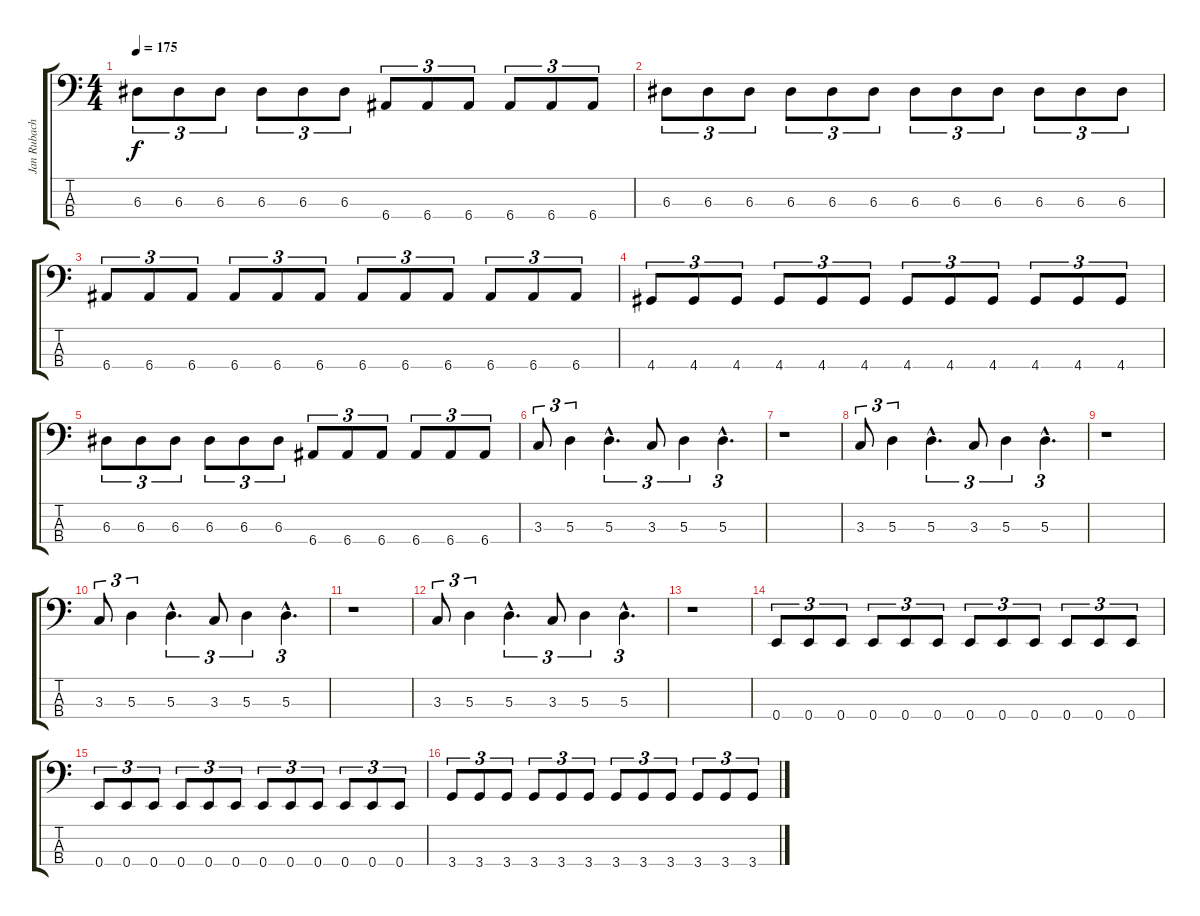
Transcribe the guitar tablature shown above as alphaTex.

\track ("Jan Rubach" "Jan Rubach") {instrument electricbasspick}
\staff {score tabs}
\tuning (G2 D2 A1 E1) {hide}
\ts (4 4)
\tempo 175
\clef f4
\ks c
6.3.8{tu (3 2) dy f} 6.3.8{tu (3 2)} 6.3.8{tu (3 2)} 6.3.8{tu (3 2)} 6.3.8{tu (3 2)} 6.3.8{tu (3 2)} 6.4.8{tu (3 2)} 6.4.8{tu (3 2)} 6.4.8{tu (3 2)} 6.4.8{tu (3 2)} 6.4.8{tu (3 2)} 6.4.8{tu (3 2)} |
6.3.8{tu (3 2)} 6.3.8{tu (3 2)} 6.3.8{tu (3 2)} 6.3.8{tu (3 2)} 6.3.8{tu (3 2)} 6.3.8{tu (3 2)} 6.3.8{tu (3 2)} 6.3.8{tu (3 2)} 6.3.8{tu (3 2)} 6.3.8{tu (3 2)} 6.3.8{tu (3 2)} 6.3.8{tu (3 2)} |
6.4.8{tu (3 2)} 6.4.8{tu (3 2)} 6.4.8{tu (3 2)} 6.4.8{tu (3 2)} 6.4.8{tu (3 2)} 6.4.8{tu (3 2)} 6.4.8{tu (3 2)} 6.4.8{tu (3 2)} 6.4.8{tu (3 2)} 6.4.8{tu (3 2)} 6.4.8{tu (3 2)} 6.4.8{tu (3 2)} |
4.4.8{tu (3 2)} 4.4.8{tu (3 2)} 4.4.8{tu (3 2)} 4.4.8{tu (3 2)} 4.4.8{tu (3 2)} 4.4.8{tu (3 2)} 4.4.8{tu (3 2)} 4.4.8{tu (3 2)} 4.4.8{tu (3 2)} 4.4.8{tu (3 2)} 4.4.8{tu (3 2)} 4.4.8{tu (3 2)} |
6.3.8{tu (3 2)} 6.3.8{tu (3 2)} 6.3.8{tu (3 2)} 6.3.8{tu (3 2)} 6.3.8{tu (3 2)} 6.3.8{tu (3 2)} 6.4.8{tu (3 2)} 6.4.8{tu (3 2)} 6.4.8{tu (3 2)} 6.4.8{tu (3 2)} 6.4.8{tu (3 2)} 6.4.8{tu (3 2)} |
3.3.8{tu (3 2)} 5.3.4{tu (3 2)} 5.3{hac}.4{d tu (3 2)} 3.3.8{tu (3 2)} 5.3.4{tu (3 2)} 5.3{hac}.4{d tu (3 2)} |
r.1 |
3.3.8{tu (3 2)} 5.3.4{tu (3 2)} 5.3{hac}.4{d tu (3 2)} 3.3.8{tu (3 2)} 5.3.4{tu (3 2)} 5.3{hac}.4{d tu (3 2)} |
r.1 |
3.3.8{tu (3 2)} 5.3.4{tu (3 2)} 5.3{hac}.4{d tu (3 2)} 3.3.8{tu (3 2)} 5.3.4{tu (3 2)} 5.3{hac}.4{d tu (3 2)} |
r.1 |
3.3.8{tu (3 2)} 5.3.4{tu (3 2)} 5.3{hac}.4{d tu (3 2)} 3.3.8{tu (3 2)} 5.3.4{tu (3 2)} 5.3{hac}.4{d tu (3 2)} |
r.1 |
0.4.8{tu (3 2)} 0.4.8{tu (3 2)} 0.4.8{tu (3 2)} 0.4.8{tu (3 2)} 0.4.8{tu (3 2)} 0.4.8{tu (3 2)} 0.4.8{tu (3 2)} 0.4.8{tu (3 2)} 0.4.8{tu (3 2)} 0.4.8{tu (3 2)} 0.4.8{tu (3 2)} 0.4.8{tu (3 2)} |
0.4.8{tu (3 2)} 0.4.8{tu (3 2)} 0.4.8{tu (3 2)} 0.4.8{tu (3 2)} 0.4.8{tu (3 2)} 0.4.8{tu (3 2)} 0.4.8{tu (3 2)} 0.4.8{tu (3 2)} 0.4.8{tu (3 2)} 0.4.8{tu (3 2)} 0.4.8{tu (3 2)} 0.4.8{tu (3 2)} |
3.4.8{tu (3 2)} 3.4.8{tu (3 2)} 3.4.8{tu (3 2)} 3.4.8{tu (3 2)} 3.4.8{tu (3 2)} 3.4.8{tu (3 2)} 3.4.8{tu (3 2)} 3.4.8{tu (3 2)} 3.4.8{tu (3 2)} 3.4.8{tu (3 2)} 3.4.8{tu (3 2)} 3.4.8{tu (3 2)}
